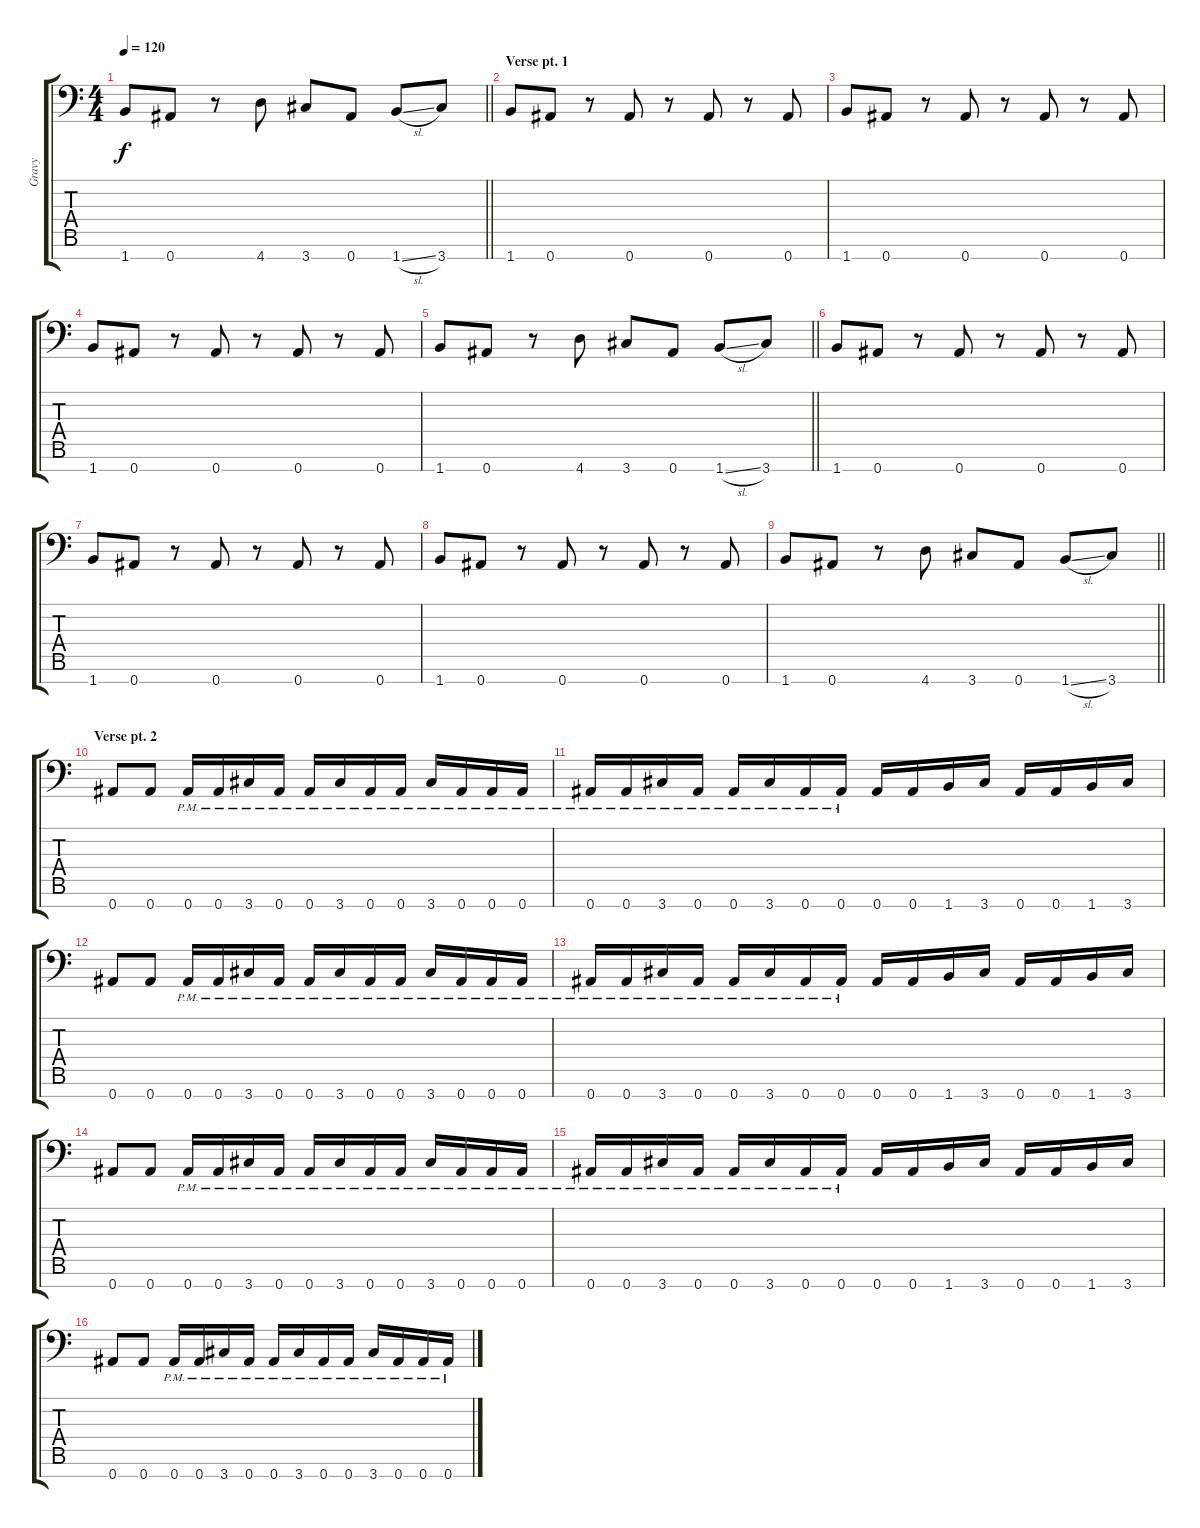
\track ("Gravy" "Gravy") {instrument distortionguitar}
\staff {score tabs}
\tuning (Eb4 Bb3 Gb3 Db3 Ab2 Eb2 Bb1) {hide}
\ts (4 4)
\tempo 120
\clef f4
\barLineRight lightlight
\ks c
1.7.8{dy f} 0.7.8 r.8 4.7.8 3.7.8 0.7.8 1.7{sl}.8 3.7.8 |
\section ("" "Verse pt. 1")
1.7.8 0.7.8 r.8 0.7.8 r.8 0.7.8 r.8 0.7.8 |
1.7.8 0.7.8 r.8 0.7.8 r.8 0.7.8 r.8 0.7.8 |
1.7.8 0.7.8 r.8 0.7.8 r.8 0.7.8 r.8 0.7.8 |
\barLineRight lightlight
1.7.8 0.7.8 r.8 4.7.8 3.7.8 0.7.8 1.7{sl}.8 3.7.8 |
1.7.8 0.7.8 r.8 0.7.8 r.8 0.7.8 r.8 0.7.8 |
1.7.8 0.7.8 r.8 0.7.8 r.8 0.7.8 r.8 0.7.8 |
1.7.8 0.7.8 r.8 0.7.8 r.8 0.7.8 r.8 0.7.8 |
\barLineRight lightlight
1.7.8 0.7.8 r.8 4.7.8 3.7.8 0.7.8 1.7{sl}.8 3.7.8 |
\section ("" "Verse pt. 2")
0.7.8 0.7.8 0.7{pm}.16 0.7{pm}.16 3.7{pm}.16 0.7{pm}.16 0.7{pm}.16 3.7{pm}.16 0.7{pm}.16 0.7{pm}.16 3.7{pm}.16 0.7{pm}.16 0.7{pm}.16 0.7{pm}.16 |
0.7{pm}.16 0.7{pm}.16 3.7{pm}.16 0.7{pm}.16 0.7{pm}.16 3.7{pm}.16 0.7{pm}.16 0.7{pm}.16 0.7.16 0.7.16 1.7.16 3.7.16 0.7.16 0.7.16 1.7.16 3.7.16 |
0.7.8 0.7.8 0.7{pm}.16 0.7{pm}.16 3.7{pm}.16 0.7{pm}.16 0.7{pm}.16 3.7{pm}.16 0.7{pm}.16 0.7{pm}.16 3.7{pm}.16 0.7{pm}.16 0.7{pm}.16 0.7{pm}.16 |
0.7{pm}.16 0.7{pm}.16 3.7{pm}.16 0.7{pm}.16 0.7{pm}.16 3.7{pm}.16 0.7{pm}.16 0.7{pm}.16 0.7.16 0.7.16 1.7.16 3.7.16 0.7.16 0.7.16 1.7.16 3.7.16 |
0.7.8 0.7.8 0.7{pm}.16 0.7{pm}.16 3.7{pm}.16 0.7{pm}.16 0.7{pm}.16 3.7{pm}.16 0.7{pm}.16 0.7{pm}.16 3.7{pm}.16 0.7{pm}.16 0.7{pm}.16 0.7{pm}.16 |
0.7{pm}.16 0.7{pm}.16 3.7{pm}.16 0.7{pm}.16 0.7{pm}.16 3.7{pm}.16 0.7{pm}.16 0.7{pm}.16 0.7.16 0.7.16 1.7.16 3.7.16 0.7.16 0.7.16 1.7.16 3.7.16 |
0.7.8 0.7.8 0.7{pm}.16 0.7{pm}.16 3.7{pm}.16 0.7{pm}.16 0.7{pm}.16 3.7{pm}.16 0.7{pm}.16 0.7{pm}.16 3.7{pm}.16 0.7{pm}.16 0.7{pm}.16 0.7{pm}.16
